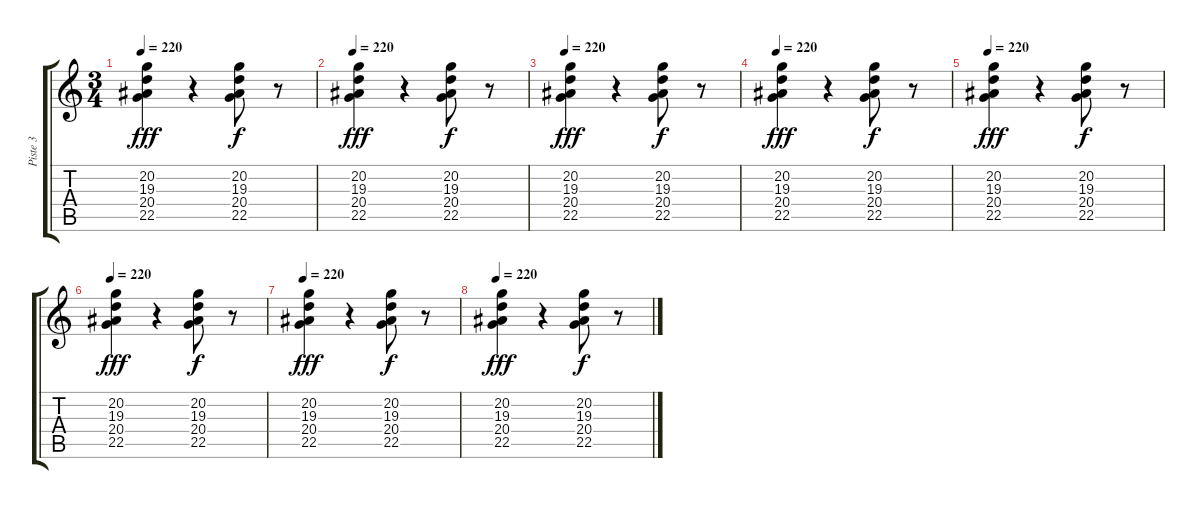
\track ("Piste 3" "Piste 3") {instrument stringensemble1}
\staff {score tabs}
\tuning (E4 B3 G3 D3 A2 E2) {hide}
\ts (3 4)
\tempo 220
\clef g2
\ks c
(20.2 19.3 20.4 22.5).4{dy fff} r.4 (20.2 19.3 20.4 22.5).8{dy f} r.8 |
\tempo 220
(20.2 19.3 20.4 22.5).4{dy fff} r.4 (20.2 19.3 20.4 22.5).8{dy f} r.8 |
\tempo 220
(20.2 19.3 20.4 22.5).4{dy fff} r.4 (20.2 19.3 20.4 22.5).8{dy f} r.8 |
\tempo 220
(20.2 19.3 20.4 22.5).4{dy fff} r.4 (20.2 19.3 20.4 22.5).8{dy f} r.8 |
\tempo 220
(20.2 19.3 20.4 22.5).4{dy fff} r.4 (20.2 19.3 20.4 22.5).8{dy f} r.8 |
\tempo 220
(20.2 19.3 20.4 22.5).4{dy fff} r.4 (20.2 19.3 20.4 22.5).8{dy f} r.8 |
\tempo 220
(20.2 19.3 20.4 22.5).4{dy fff} r.4 (20.2 19.3 20.4 22.5).8{dy f} r.8 |
\tempo 220
(20.2 19.3 20.4 22.5).4{dy fff} r.4 (20.2 19.3 20.4 22.5).8{dy f} r.8
